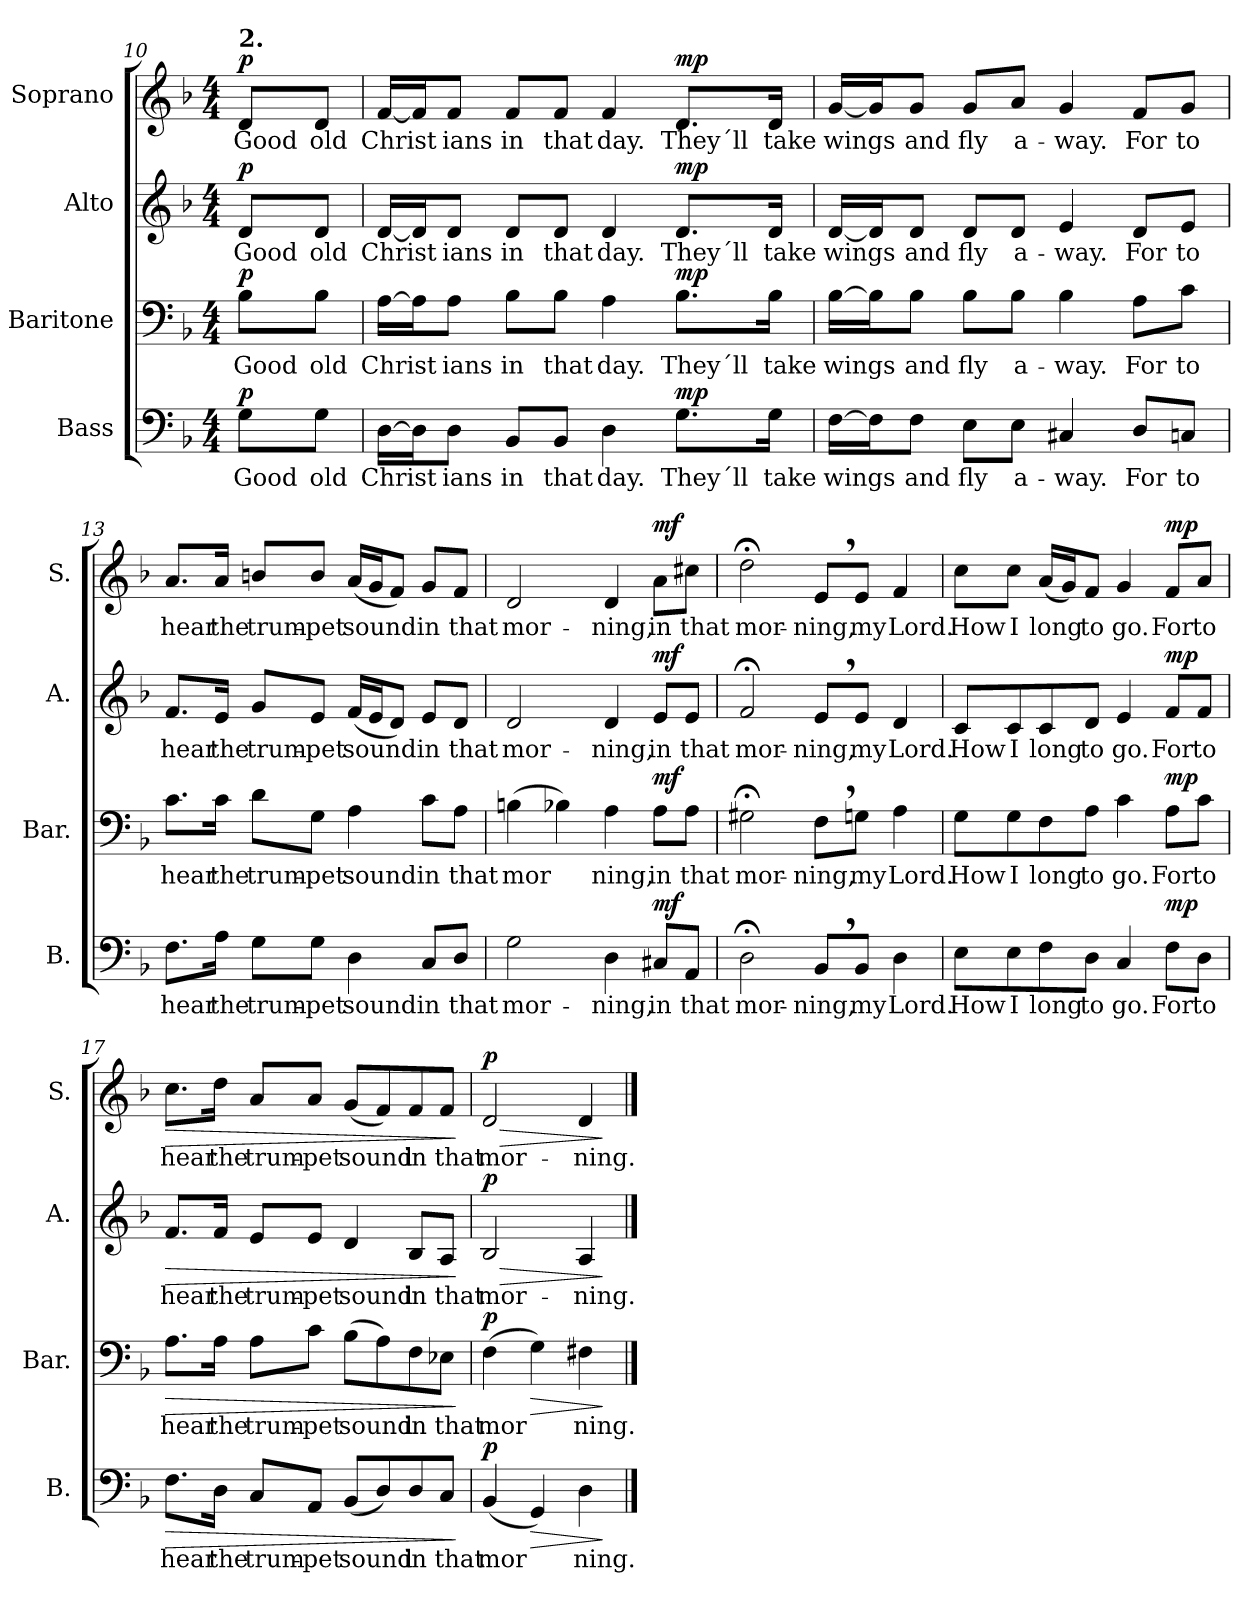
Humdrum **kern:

**kern	**text	**dynam	**kern	**text	**dynam	**kern	**text	**dynam	**kern	**text	**dynam
*part4	*part4	*part4	*part3	*part3	*part3	*part2	*part2	*part2	*part1	*part1	*part1
*staff4	*staff4	*staff4	*staff3	*staff3	*staff3	*staff2	*staff2	*staff2	*staff1	*staff1	*staff1
*I"Bass	*	*	*I"Baritone	*	*	*I"Alto	*	*	*I"Soprano	*	*
*I'B.	*	*	*I'Bar.	*	*	*I'A.	*	*	*I'S.	*	*
!!LO:PB:g=z
*clefF4	*	*	*clefF4	*	*	*clefG2	*	*	*clefG2	*	*
*k[b-]	*	*	*k[b-]	*	*	*k[b-]	*	*	*k[b-]	*	*
*M4/4	*	*	*M4/4	*	*	*M4/4	*	*	*M4/4	*	*
=10	=10	=10	=10	=10	=10	=10	=10	=10	=10	=10	=10
!	!	!	!	!	!	!	!	!	!LO:TX:a:B:t=2.	!	!
!	!LO:LY:b	!LO:DY:a	!	!LO:LY:b	!LO:DY:a	!	!LO:LY:b	!LO:DY:a	!	!LO:LY:b	!LO:DY:a
8G\L	Good	p	8B-\L	Good	p	8d/L	Good	p	8d/L	Good	p
!	!LO:LY:b	!	!	!LO:LY:b	!	!	!LO:LY:b	!	!	!LO:LY:b	!
8G\J	old	.	8B-\J	old	.	8d/J	old	.	8d/J	old	.
=11	=11	=11	=11	=11	=11	=11	=11	=11	=11	=11	=11
!	!LO:LY:b	!	!	!LO:LY:b	!	!	!LO:LY:b	!	!	!LO:LY:b	!
[16D\LL	-Christ	.	[16A\LL	-Christ	.	[16d/LL	-Christ	.	[16f/LL	-Christ	.
16D\J]	.	.	16A\J]	.	.	16d/J]	.	.	16f/J]	.	.
!	!LO:LY:b	!	!	!LO:LY:b	!	!	!LO:LY:b	!	!	!LO:LY:b	!
8D\J	ians	.	8A\J	ians	.	8d/J	ians	.	8f/J	ians	.
!	!LO:LY:b	!	!	!LO:LY:b	!	!	!LO:LY:b	!	!	!LO:LY:b	!
8BB-/L	in	.	8B-\L	in	.	8d/L	in	.	8f/L	in	.
!	!LO:LY:b	!	!	!LO:LY:b	!	!	!LO:LY:b	!	!	!LO:LY:b	!
8BB-/J	that	.	8B-\J	that	.	8d/J	that	.	8f/J	that	.
!	!LO:LY:b	!	!	!LO:LY:b	!	!	!LO:LY:b	!	!	!LO:LY:b	!
4D\	day.	.	4A\	day.	.	4d/	day.	.	4f/	day.	.
!	!LO:LY:b	!LO:DY:a	!	!LO:LY:b	!LO:DY:a	!	!LO:LY:b	!LO:DY:a	!	!LO:LY:b	!LO:DY:a
8.G\L	They´ll	mp	8.B-\L	They´ll	mp	8.d/L	They´ll	mp	8.d/L	They´ll	mp
!	!LO:LY:b	!	!	!LO:LY:b	!	!	!LO:LY:b	!	!	!LO:LY:b	!
16G\Jk	take	.	16B-\Jk	take	.	16d/Jk	take	.	16d/Jk	take	.
=12	=12	=12	=12	=12	=12	=12	=12	=12	=12	=12	=12
!	!LO:LY:b	!	!	!LO:LY:b	!	!	!LO:LY:b	!	!	!LO:LY:b	!
[16F\LL	wings	.	[16B-\LL	wings	.	[16d/LL	wings	.	[16g/LL	wings	.
16F\J]	.	.	16B-\J]	.	.	16d/J]	.	.	16g/J]	.	.
!	!LO:LY:b	!	!	!LO:LY:b	!	!	!LO:LY:b	!	!	!LO:LY:b	!
8F\J	and	.	8B-\J	and	.	8d/J	and	.	8g/J	and	.
!	!LO:LY:b	!	!	!LO:LY:b	!	!	!LO:LY:b	!	!	!LO:LY:b	!
8E\L	fly	.	8B-\L	fly	.	8d/L	fly	.	8g/L	fly	.
!	!LO:LY:b	!	!	!LO:LY:b	!	!	!LO:LY:b	!	!	!LO:LY:b	!
8E\J	a-	.	8B-\J	a-	.	8d/J	a-	.	8a/J	a-	.
!	!LO:LY:b	!	!	!LO:LY:b	!	!	!LO:LY:b	!	!	!LO:LY:b	!
4C#X/	-way.	.	4B-\	-way.	.	4e/	-way.	.	4g/	-way.	.
!	!LO:LY:b	!	!	!LO:LY:b	!	!	!LO:LY:b	!	!	!LO:LY:b	!
8D/L	For	.	8A\L	For	.	8d/L	For	.	8f/L	For	.
!	!LO:LY:b	!	!	!LO:LY:b	!	!	!LO:LY:b	!	!	!LO:LY:b	!
8Cn/J	to	.	8c\J	to	.	8e/J	to	.	8g/J	to	.
!!LO:LB:g=z
=13	=13	=13	=13	=13	=13	=13	=13	=13	=13	=13	=13
!	!LO:LY:b	!	!	!LO:LY:b	!	!	!LO:LY:b	!	!	!LO:LY:b	!
8.F\L	hear	.	8.c\L	hear	.	8.f/L	hear	.	8.a/L	hear	.
!	!LO:LY:b	!	!	!LO:LY:b	!	!	!LO:LY:b	!	!	!LO:LY:b	!
16A\Jk	the	.	16c\Jk	the	.	16e/Jk	the	.	16a/Jk	the	.
!	!LO:LY:b	!	!	!LO:LY:b	!	!	!LO:LY:b	!	!	!LO:LY:b	!
8G\L	trum-	.	8d\L	trum-	.	8g/L	trum-	.	8bn/L	trum-	.
!	!LO:LY:b	!	!	!LO:LY:b	!	!	!LO:LY:b	!	!	!LO:LY:b	!
8G\J	-pet	.	8G\J	-pet	.	8e/J	-pet	.	8b/J	-pet	.
!	!LO:LY:b	!	!	!LO:LY:b	!	!	!LO:LY:b	!	!	!LO:LY:b	!
4D\	sound	.	4A\	sound	.	(<16f/LL	sound	.	(<16a/LL	sound	.
.	.	.	.	.	.	16e/J	.	.	16g/J	.	.
.	.	.	.	.	.	8d/J)	.	.	8f/J)	.	.
!	!LO:LY:b	!	!	!LO:LY:b	!	!	!LO:LY:b	!	!	!LO:LY:b	!
8C/L	in	.	8c\L	in	.	8e/L	in	.	8g/L	in	.
!	!LO:LY:b	!	!	!LO:LY:b	!	!	!LO:LY:b	!	!	!LO:LY:b	!
8D/J	that	.	8A\J	that	.	8d/J	that	.	8f/J	that	.
=14	=14	=14	=14	=14	=14	=14	=14	=14	=14	=14	=14
!	!LO:LY:b	!	!	!LO:LY:b	!	!	!LO:LY:b	!	!	!LO:LY:b	!
2G\	mor-	.	(>4Bn\	-mor	.	2d/	mor-	.	2d/	mor-	.
.	.	.	4B-X\)	.	.	.	.	.	.	.	.
!	!LO:LY:b	!	!	!LO:LY:b	!	!	!LO:LY:b	!	!	!LO:LY:b	!
4D\	-ning,	.	4A\	ning,	.	4d/	-ning,	.	4d/	-ning,	.
!	!LO:LY:b	!LO:DY:a	!	!LO:LY:b	!LO:DY:a	!	!LO:LY:b	!LO:DY:a	!	!LO:LY:b	!LO:DY:a
8C#X/L	in	mf	8A\L	in	mf	8e/L	in	mf	8a\L	in	mf
!	!LO:LY:b	!	!	!LO:LY:b	!	!	!LO:LY:b	!	!	!LO:LY:b	!
8AA/J	that	.	8A\J	that	.	8e/J	that	.	8cc#X\J	that	.
=15	=15	=15	=15	=15	=15	=15	=15	=15	=15	=15	=15
!	!LO:LY:b	!	!	!LO:LY:b	!	!	!LO:LY:b	!	!	!LO:LY:b	!
2D;<\	mor-	.	2G#X;<\	mor-	.	2f;</	mor-	.	2dd;<\	mor-	.
!	!LO:LY:b	!	!	!LO:LY:b	!	!	!LO:LY:b	!	!	!LO:LY:b	!
8BB-,/L	-ning,	.	8F,\L	-ning,	.	8e,/L	-ning,	.	8e,/L	-ning,	.
!	!LO:LY:b	!	!	!LO:LY:b	!	!	!LO:LY:b	!	!	!LO:LY:b	!
8BB-/J	my	.	8Gn\J	my	.	8e/J	my	.	8e/J	my	.
!	!LO:LY:b	!	!	!LO:LY:b	!	!	!LO:LY:b	!	!	!LO:LY:b	!
4D\	Lord.	.	4A\	Lord.	.	4d/	Lord.	.	4f/	Lord.	.
!!LO:LB:g=z
=16	=16	=16	=16	=16	=16	=16	=16	=16	=16	=16	=16
!	!LO:LY:b	!	!	!LO:LY:b	!	!	!LO:LY:b	!	!	!LO:LY:b	!
8E\L	How	.	8G\L	How	.	8c/L	How	.	8cc\L	How	.
!	!LO:LY:b	!	!	!LO:LY:b	!	!	!LO:LY:b	!	!	!LO:LY:b	!
8E\	I	.	8G\	I	.	8c/	I	.	8cc\J	I	.
!	!LO:LY:b	!	!	!LO:LY:b	!	!	!LO:LY:b	!	!	!LO:LY:b	!
8F\	long	.	8F\	long	.	8c/	long	.	(<16a/LL	long	.
.	.	.	.	.	.	.	.	.	16g/J)	.	.
!	!LO:LY:b	!	!	!LO:LY:b	!	!	!LO:LY:b	!	!	!LO:LY:b	!
8D\J	to	.	8A\J	to	.	8d/J	to	.	8f/J	to	.
!	!LO:LY:b	!	!	!LO:LY:b	!	!	!LO:LY:b	!	!	!LO:LY:b	!
4C/	go.	.	4c\	go.	.	4e/	go.	.	4g/	go.	.
!	!LO:LY:b	!LO:DY:a	!	!LO:LY:b	!LO:DY:a	!	!LO:LY:b	!LO:DY:a	!	!LO:LY:b	!LO:DY:a
8F\L	For	mp	8A\L	For	mp	8f/L	For	mp	8f/L	For	mp
!	!LO:LY:b	!	!	!LO:LY:b	!	!	!LO:LY:b	!	!	!LO:LY:b	!
8D\J	to	.	8c\J	to	.	8f/J	to	.	8a/J	to	.
=17	=17	=17	=17	=17	=17	=17	=17	=17	=17	=17	=17
!	!LO:LY:b	!LO:HP:b	!	!LO:LY:b	!LO:HP:b	!	!LO:LY:b	!LO:HP:b	!	!LO:LY:b	!LO:HP:b
8.F\L	hear	>	8.A\L	hear	>	8.f/L	hear	>	8.cc\L	hear	>
!	!LO:LY:b	!	!	!LO:LY:b	!	!	!LO:LY:b	!	!	!LO:LY:b	!
16D\Jk	the	.	16A\Jk	the	.	16f/Jk	the	.	16dd\Jk	the	.
!	!LO:LY:b	!	!	!LO:LY:b	!	!	!LO:LY:b	!	!	!LO:LY:b	!
8C/L	trum-	.	8A\L	trum-	.	8e/L	trum-	.	8a/L	trum-	.
!	!LO:LY:b	!	!	!LO:LY:b	!	!	!LO:LY:b	!	!	!LO:LY:b	!
8AA/J	-pet	.	8c\J	-pet	.	8e/J	-pet	.	8a/J	-pet	.
!	!LO:LY:b	!	!	!LO:LY:b	!	!	!LO:LY:b	!	!	!LO:LY:b	!
(<8BB-/L	sound	.	(>8B-\L	sound	.	4d/	sound	.	(<8g/L	sound	.
8D/)	.	.	8A\)	.	.	.	.	.	8f/)	.	.
!	!LO:LY:b	!	!	!LO:LY:b	!	!	!LO:LY:b	!	!	!LO:LY:b	!
8D/	in	.	8F\	in	.	8B-/L	in	.	8f/	in	.
!	!LO:LY:b	!	!	!LO:LY:b	!	!	!LO:LY:b	!	!	!LO:LY:b	!
8C/J	that	.	8E-X\J	that	.	8A/J	that	.	8f/J	that	.
.	.	]	.	.	]	.	.	]	.	.	]
=18	=18	=18	=18	=18	=18	=18	=18	=18	=18	=18	=18
!	!LO:LY:b	!LO:DY:a	!	!LO:LY:b	!LO:DY:a	!	!LO:LY:b	!LO:HP:b	!	!LO:LY:b	!LO:HP:b
!	!	!	!	!	!	!	!	!LO:DY:n=1:a	!	!	!LO:DY:n=1:a
(<4BB-/	-mor	p	(>4F\	-mor	p	2B-/	mor-	> p	2d/	mor-	> p
!	!	!LO:HP:b	!	!	!LO:HP:b	!	!	!	!	!	!
4GG/)	.	>	4G\)	.	>	.	.	.	.	.	.
!	!LO:LY:b	!	!	!LO:LY:b	!	!	!LO:LY:b	!	!	!LO:LY:b	!
4D\	ning.	.	4F#X\	ning.	.	4A/	-ning.	.	4d/	-ning.	.
.	.	]	.	.	]	.	.	]	.	.	]
==	==	==	==	==	==	==	==	==	==	==	==
*-	*-	*-	*-	*-	*-	*-	*-	*-	*-	*-	*-
